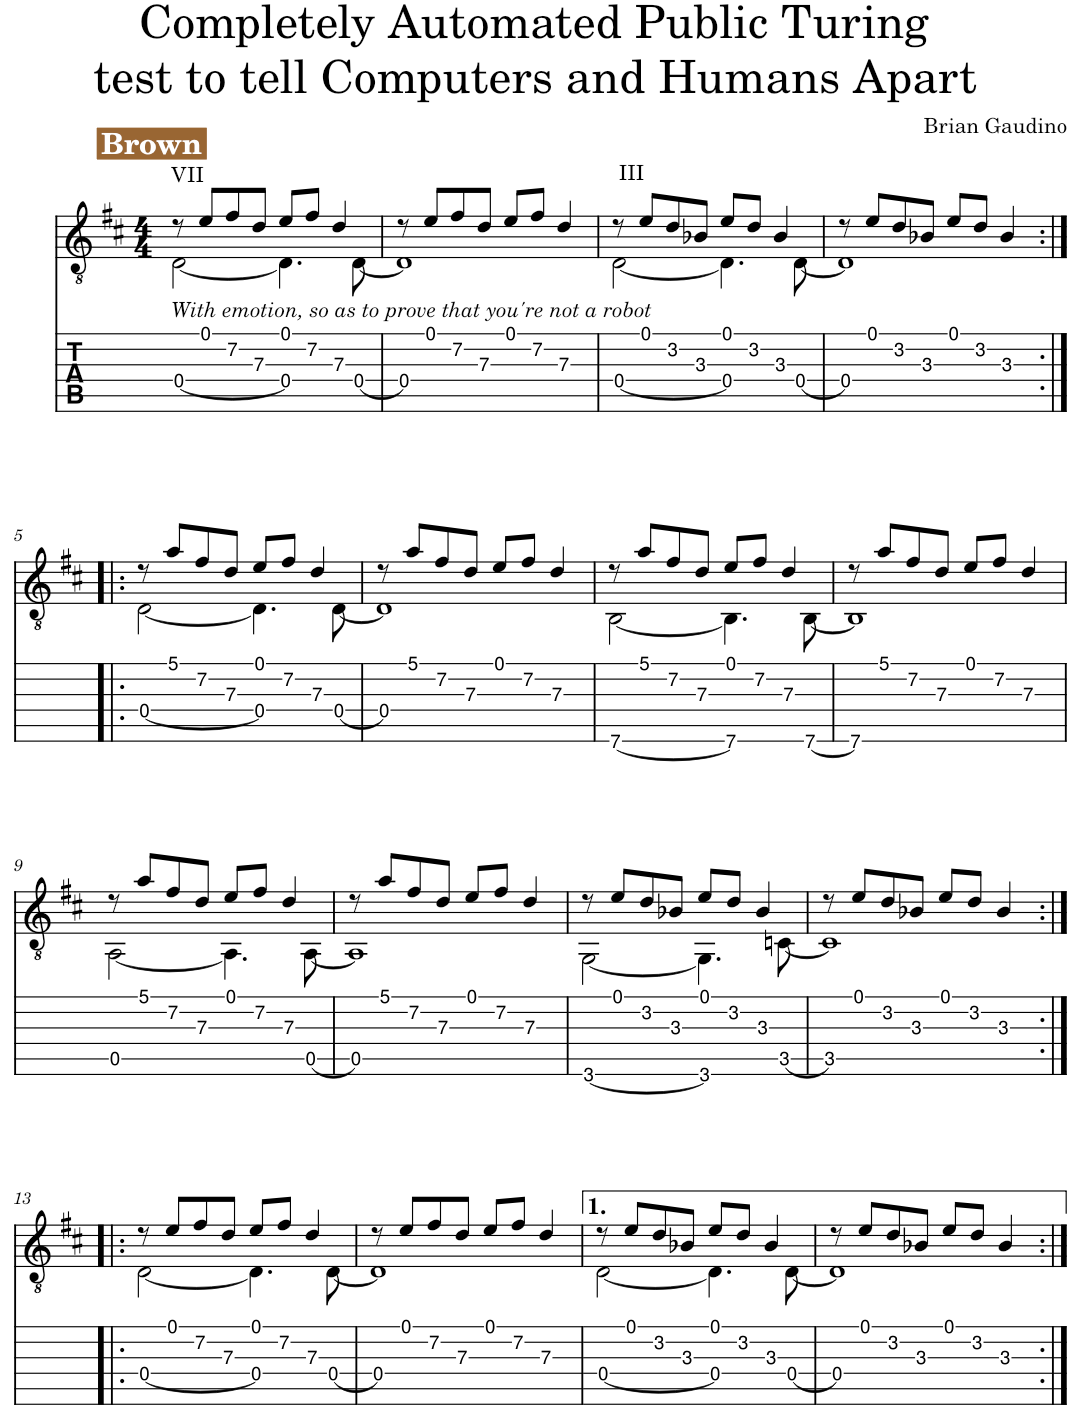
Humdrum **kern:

**kern	**kern
*part2	*part1
*staff2	*staff1
*I"Classical Guitar (Tablature)	*I"Classical Guitar
*stria6	*
*	*clefGv2
*k[f#c#]	*k[f#c#]
*M4/4	*M4/4
!!LO:REH:place=s1:a:B:cj:color=#FFFFFF:fs=14:t=Brown
=1	=1
*^	*^
!	!	!LO:TX:a:t=VII	!
!	!	!LO:TX:b:i:t=With emotion, so as to prove that you're not a robot	!
8r	[2D	8r	[2D\
8e	.	8e/L	.
8f#L	.	8f#/	.
8dJ	.	8d/J	.
8eL	4.D]	8e/L	4.D\]
8f#J	.	8f#/J	.
4d	.	4d/	.
.	[8D	.	[8D\
=2	=2	=2	=2
8r	1D]	8r	1D]
8e	.	8e/L	.
8f#L	.	8f#/	.
8dJ	.	8d/J	.
8eL	.	8e/L	.
8f#J	.	8f#/J	.
4d	.	4d/	.
=3	=3	=3	=3
!	!	!LO:TX:a:t=III	!
8r	[2D	8r	[2D\
8e	.	8e/L	.
8dL	.	8d/	.
8B-XJ	.	8B-X/J	.
8eL	4.D]	8e/L	4.D\]
8dJ	.	8d/J	.
4B-	.	4B-/	.
.	[8D	.	[8D\
=4	=4	=4	=4
8r	1D]	8r	1D]
8e	.	8e/L	.
8dL	.	8d/	.
8B-XJ	.	8B-X/J	.
8eL	.	8e/L	.
8dJ	.	8d/J	.
4B-	.	4B-/	.
!!LO:LB:g=z	!!
=5:|!|:	=5:|!|:	=5:|!|:	=5:|!|:
8r	[2D	8r	[2D\
8a	.	8a/L	.
8f#L	.	8f#/	.
8dJ	.	8d/J	.
8eL	4.D]	8e/L	4.D\]
8f#J	.	8f#/J	.
4d	.	4d/	.
.	[8D	.	[8D\
=6	=6	=6	=6
8r	1D]	8r	1D]
8a	.	8a/L	.
8f#L	.	8f#/	.
8dJ	.	8d/J	.
8eL	.	8e/L	.
8f#J	.	8f#/J	.
4d	.	4d/	.
=7	=7	=7	=7
8r	[2BB	8r	[2BB\
8a	.	8a/L	.
8f#L	.	8f#/	.
8dJ	.	8d/J	.
8eL	4.BB]	8e/L	4.BB\]
8f#J	.	8f#/J	.
4d	.	4d/	.
.	[8BB	.	[8BB\
=8	=8	=8	=8
8r	1BB]	8r	1BB]
8a	.	8a/L	.
8f#L	.	8f#/	.
8dJ	.	8d/J	.
8eL	.	8e/L	.
8f#J	.	8f#/J	.
4d	.	4d/	.
!!LO:LB:g=z	!!
=9	=9	=9	=9
8r	2AA	8r	[2AA\
8a	.	8a/L	.
8f#L	.	8f#/	.
8dJ	.	8d/J	.
8eL	4.r	8e/L	4.AA\]
8f#J	.	8f#/J	.
4d	.	4d/	.
.	[8AA	.	[8AA\
=10	=10	=10	=10
8r	1AA]	8r	1AA]
8a	.	8a/L	.
8f#L	.	8f#/	.
8dJ	.	8d/J	.
8eL	.	8e/L	.
8f#J	.	8f#/J	.
4d	.	4d/	.
=11	=11	=11	=11
8r	[2GG	8r	[2GG\
8e	.	8e/L	.
8dL	.	8d/	.
8B-XJ	.	8B-X/J	.
8eL	4.GG]	8e/L	4.GG\]
8dJ	.	8d/J	.
4B-	.	4B-/	.
.	[8C	.	[8Cn\
=12	=12	=12	=12
8r	1C]	8r	1C]
8e	.	8e/L	.
8dL	.	8d/	.
8B-XJ	.	8B-X/J	.
8eL	.	8e/L	.
8dJ	.	8d/J	.
4B-	.	4B-/	.
!!LO:LB:g=z	!!
=13:|!|:	=13:|!|:	=13:|!|:	=13:|!|:
8r	[2D	8r	[2D\
8e	.	8e/L	.
8f#L	.	8f#/	.
8dJ	.	8d/J	.
8eL	4.D]	8e/L	4.D\]
8f#J	.	8f#/J	.
4d	.	4d/	.
.	[8D	.	[8D\
=14	=14	=14	=14
8r	1D]	8r	1D]
8e	.	8e/L	.
8f#L	.	8f#/	.
8dJ	.	8d/J	.
8eL	.	8e/L	.
8f#J	.	8f#/J	.
4d	.	4d/	.
=15	=15	=15	=15
8r	[2D	8r	[2D\
8e	.	8e/L	.
8dL	.	8d/	.
8B-XJ	.	8B-X/J	.
8eL	4.D]	8e/L	4.D\]
8dJ	.	8d/J	.
4B-	.	4B-/	.
.	[8D	.	[8D\
=16	=16	=16	=16
8r	1D]	8r	1D]
8e	.	8e/L	.
8dL	.	8d/	.
8B-XJ	.	8B-X/J	.
8eL	.	8e/L	.
8dJ	.	8d/J	.
4B-	.	4B-/	.
*v	*v	*	*
*	*v	*v
=:|!	=:|!
*-	*-
